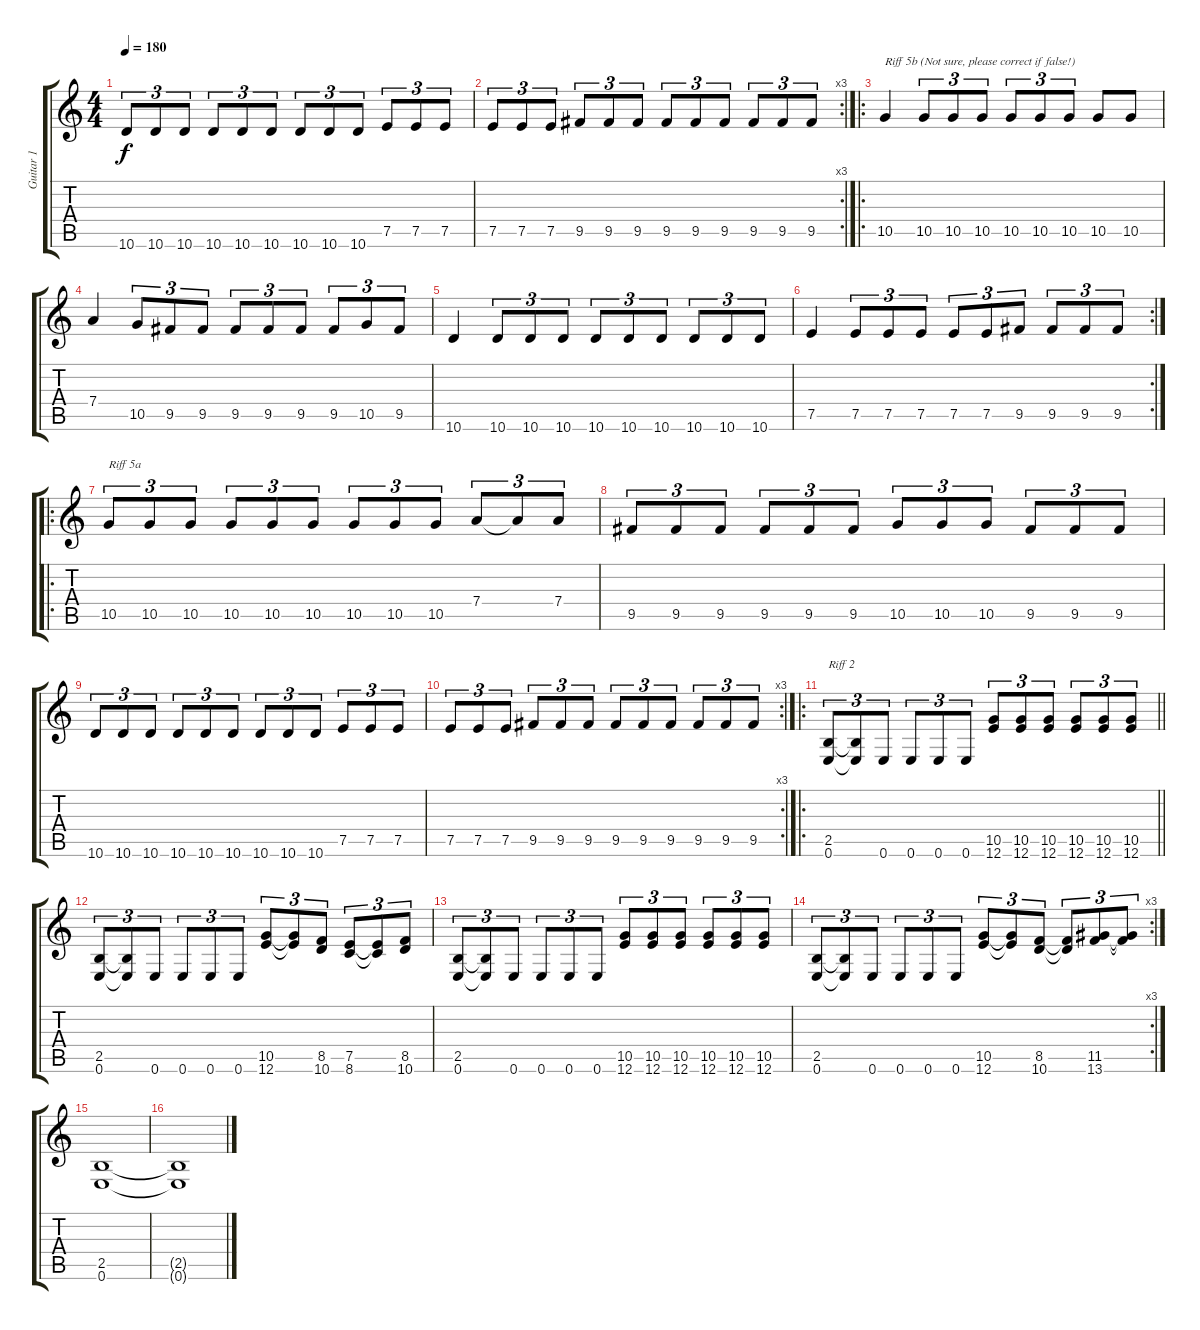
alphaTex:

\track ("Guitar 1" "Guitar 1") {instrument distortionguitar}
\staff {score tabs}
\tuning (E4 B3 G3 D3 A2 E2) {hide}
\ts (4 4)
\tempo 180
\clef g2
\ks c
10.6.8{tu (3 2) dy f} 10.6.8{tu (3 2)} 10.6.8{tu (3 2)} 10.6.8{tu (3 2)} 10.6.8{tu (3 2)} 10.6.8{tu (3 2)} 10.6.8{tu (3 2)} 10.6.8{tu (3 2)} 10.6.8{tu (3 2)} 7.5.8{tu (3 2)} 7.5.8{tu (3 2)} 7.5.8{tu (3 2)} |
\rc 3
7.5.8{tu (3 2)} 7.5.8{tu (3 2)} 7.5.8{tu (3 2)} 9.5.8{tu (3 2)} 9.5.8{tu (3 2)} 9.5.8{tu (3 2)} 9.5.8{tu (3 2)} 9.5.8{tu (3 2)} 9.5.8{tu (3 2)} 9.5.8{tu (3 2)} 9.5.8{tu (3 2)} 9.5.8{tu (3 2)} |
\ro
10.5.4{txt "Riff 5b (Not sure, please correct if false!)"} 10.5.8{tu (3 2)} 10.5.8{tu (3 2)} 10.5.8{tu (3 2)} 10.5.8{tu (3 2)} 10.5.8{tu (3 2)} 10.5.8{tu (3 2)} 10.5.8 10.5.8 |
7.4.4 10.5.8{tu (3 2)} 9.5.8{tu (3 2)} 9.5.8{tu (3 2)} 9.5.8{tu (3 2)} 9.5.8{tu (3 2)} 9.5.8{tu (3 2)} 9.5.8{tu (3 2)} 10.5.8{tu (3 2)} 9.5.8{tu (3 2)} |
10.6.4 10.6.8{tu (3 2)} 10.6.8{tu (3 2)} 10.6.8{tu (3 2)} 10.6.8{tu (3 2)} 10.6.8{tu (3 2)} 10.6.8{tu (3 2)} 10.6.8{tu (3 2)} 10.6.8{tu (3 2)} 10.6.8{tu (3 2)} |
\rc 2
7.5.4 7.5.8{tu (3 2)} 7.5.8{tu (3 2)} 7.5.8{tu (3 2)} 7.5.8{tu (3 2)} 7.5.8{tu (3 2)} 9.5.8{tu (3 2)} 9.5.8{tu (3 2)} 9.5.8{tu (3 2)} 9.5.8{tu (3 2)} |
\ro
10.5.8{tu (3 2) txt "Riff 5a"} 10.5.8{tu (3 2)} 10.5.8{tu (3 2)} 10.5.8{tu (3 2)} 10.5.8{tu (3 2)} 10.5.8{tu (3 2)} 10.5.8{tu (3 2)} 10.5.8{tu (3 2)} 10.5.8{tu (3 2)} 7.4.8{tu (3 2)} 7.4{t}.8{tu (3 2)} 7.4.8{tu (3 2)} |
9.5.8{tu (3 2)} 9.5.8{tu (3 2)} 9.5.8{tu (3 2)} 9.5.8{tu (3 2)} 9.5.8{tu (3 2)} 9.5.8{tu (3 2)} 10.5.8{tu (3 2)} 10.5.8{tu (3 2)} 10.5.8{tu (3 2)} 9.5.8{tu (3 2)} 9.5.8{tu (3 2)} 9.5.8{tu (3 2)} |
10.6.8{tu (3 2)} 10.6.8{tu (3 2)} 10.6.8{tu (3 2)} 10.6.8{tu (3 2)} 10.6.8{tu (3 2)} 10.6.8{tu (3 2)} 10.6.8{tu (3 2)} 10.6.8{tu (3 2)} 10.6.8{tu (3 2)} 7.5.8{tu (3 2)} 7.5.8{tu (3 2)} 7.5.8{tu (3 2)} |
\rc 3
7.5.8{tu (3 2)} 7.5.8{tu (3 2)} 7.5.8{tu (3 2)} 9.5.8{tu (3 2)} 9.5.8{tu (3 2)} 9.5.8{tu (3 2)} 9.5.8{tu (3 2)} 9.5.8{tu (3 2)} 9.5.8{tu (3 2)} 9.5.8{tu (3 2)} 9.5.8{tu (3 2)} 9.5.8{tu (3 2)} |
\ro
\barLineRight lightlight
(2.5 0.6).8{tu (3 2) txt "Riff 2"} (2.5{t} 0.6{t}).8{tu (3 2)} 0.6.8{tu (3 2)} 0.6.8{tu (3 2)} 0.6.8{tu (3 2)} 0.6.8{tu (3 2)} (10.5 12.6).8{tu (3 2)} (10.5 12.6).8{tu (3 2)} (10.5 12.6).8{tu (3 2)} (10.5 12.6).8{tu (3 2)} (10.5 12.6).8{tu (3 2)} (10.5 12.6).8{tu (3 2)} |
(2.5 0.6).8{tu (3 2)} (2.5{t} 0.6{t}).8{tu (3 2)} 0.6.8{tu (3 2)} 0.6.8{tu (3 2)} 0.6.8{tu (3 2)} 0.6.8{tu (3 2)} (10.5 12.6).8{tu (3 2)} (10.5{t} 12.6{t}).8{tu (3 2)} (8.5 10.6).8{tu (3 2)} (7.5 8.6).8{tu (3 2)} (7.5{t} 8.6{t}).8{tu (3 2)} (8.5 10.6).8{tu (3 2)} |
(2.5 0.6).8{tu (3 2)} (2.5{t} 0.6{t}).8{tu (3 2)} 0.6.8{tu (3 2)} 0.6.8{tu (3 2)} 0.6.8{tu (3 2)} 0.6.8{tu (3 2)} (10.5 12.6).8{tu (3 2)} (10.5 12.6).8{tu (3 2)} (10.5 12.6).8{tu (3 2)} (10.5 12.6).8{tu (3 2)} (10.5 12.6).8{tu (3 2)} (10.5 12.6).8{tu (3 2)} |
\rc 3
(2.5 0.6).8{tu (3 2)} (2.5{t} 0.6{t}).8{tu (3 2)} 0.6.8{tu (3 2)} 0.6.8{tu (3 2)} 0.6.8{tu (3 2)} 0.6.8{tu (3 2)} (10.5 12.6).8{tu (3 2)} (10.5{t} 12.6{t}).8{tu (3 2)} (8.5 10.6).8{tu (3 2)} (8.5{t} 10.6{t}).8{tu (3 2)} (11.5 13.6).8{tu (3 2)} (11.5{t} 13.6{t}).8{tu (3 2)} |
(2.5 0.6).1 |
(2.5{t} 0.6{t}).1
